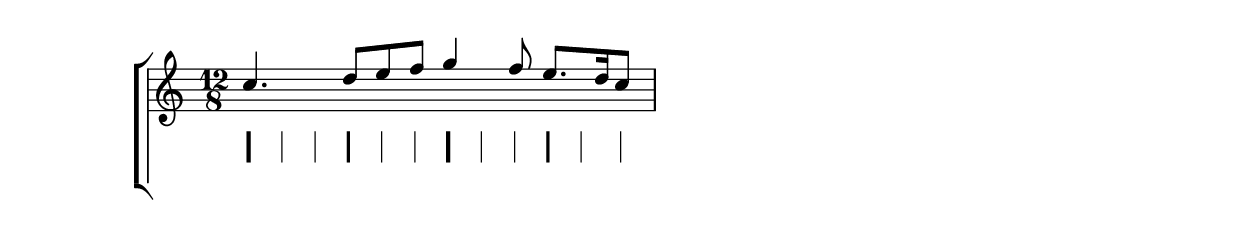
%% Do not edit this file; it is automatically
%% generated from LSR http://lsr.dsi.unimi.it
%% This file is in the public domain.
\version "2.12.2"

\header {
  lsrtags = "editorial-annotations"

%% Translation of GIT committish: a874fda3641c9e02f61be5c41b215b8304b8ed00
  texidoces = "
Se pueden trazar líneas verticales normales entre pentagramas para
mostrar la relación entre notas; sin embargo, en caso de música
monofónica, podemos hacer invisible el segundo pentagrama, y que
las líneas sean más cortas, como en este fragmento de código.

"
  doctitlees = "Líneas de rejilla: destacar ritmos y la relación temporal entre notas"

  texidoc = "
Regular vertical lines can be drawn between staves to show note
synchronization; however, in case of monophonic music, you may want to
make the second stave invisible, and make the lines shorter like in
this snippet.

"
  doctitle = "Grid lines: emphasizing rhythms and notes synchronization"
} % begin verbatim

\score {
  \new ChoirStaff {
    \relative c'' <<
      \new Staff {
        \time 12/8
        \stemUp
        c4. d8 e8 f g4 f8 e8. d16 c8
      }
      \new Staff {
        % hides staff and notes so that only the grid lines are visible
        \hideNotes
        \override Staff.BarLine #'transparent = ##t
        \override Staff.StaffSymbol #'line-count = #0
        \override Staff.TimeSignature #'transparent = ##t
        \override Staff.Clef #'transparent = ##t

        % dummy notes to force regular note spacing
        \once  \override Score.GridLine #'thickness = #4.0
        c8 c c
        \once  \override Score.GridLine #'thickness = #3.0
        c8 c c
        \once  \override Score.GridLine #'thickness = #4.0
        c8 c c
        \once  \override Score.GridLine #'thickness = #3.0
        c8 c c
      }
    >>
  }
  \layout {
    \context {
      \Score
      \consists "Grid_line_span_engraver"
      % center grid lines horizontally below note heads
      \override NoteColumn #'X-offset = #-0.5
    }
    \context {
      \Staff
      \consists "Grid_point_engraver"
      gridInterval = #(ly:make-moment 1 8)
      % set line length and positioning:
      % two staff spaces above center line on hidden staff
      % to four spaces below center line on visible staff
      \override GridPoint #'Y-extent = #'(2 . -4)
    }
    ragged-right = ##t
  }
}

